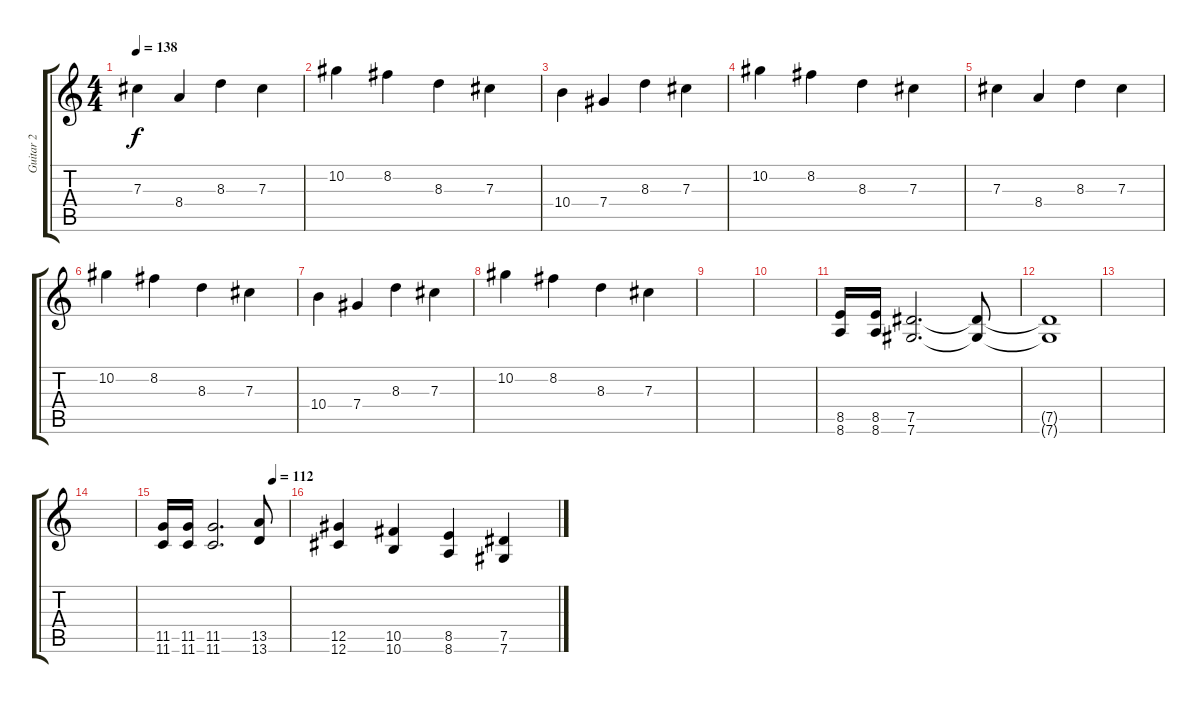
\track ("Guitar 2" "Guitar 2") {instrument distortionguitar}
\staff {score tabs}
\tuning (Eb4 Bb3 Gb3 Db3 Ab2 Db2) {hide}
\ts (4 4)
\tempo 138
\clef g2
\ks c
7.3.4{dy f volume 10} 8.4.4 8.3.4 7.3.4 |
10.2.4 8.2.4 8.3.4 7.3.4 |
10.4.4{volume 8} 7.4.4 8.3.4 7.3.4 |
10.2.4 8.2.4 8.3.4 7.3.4 |
7.3.4 8.4.4 8.3.4 7.3.4 |
10.2.4 8.2.4 8.3.4 7.3.4 |
10.4.4 7.4.4 8.3.4 7.3.4 |
10.2.4 8.2.4 8.3.4 7.3.4 |
|
|
(8.5 8.6).16 (8.5 8.6).16 (7.5 7.6).2{d} (7.5{t} 7.6{t}).8 |
(7.5{t} 7.6{t}).1 |
|
|
\tempo (112 0.875)
(11.5 11.6).16 (11.5 11.6).16 (11.5 11.6).2{d} (13.5 13.6).8 |
(12.5 12.6).4 (10.5 10.6).4 (8.5 8.6).4 (7.5 7.6).4
